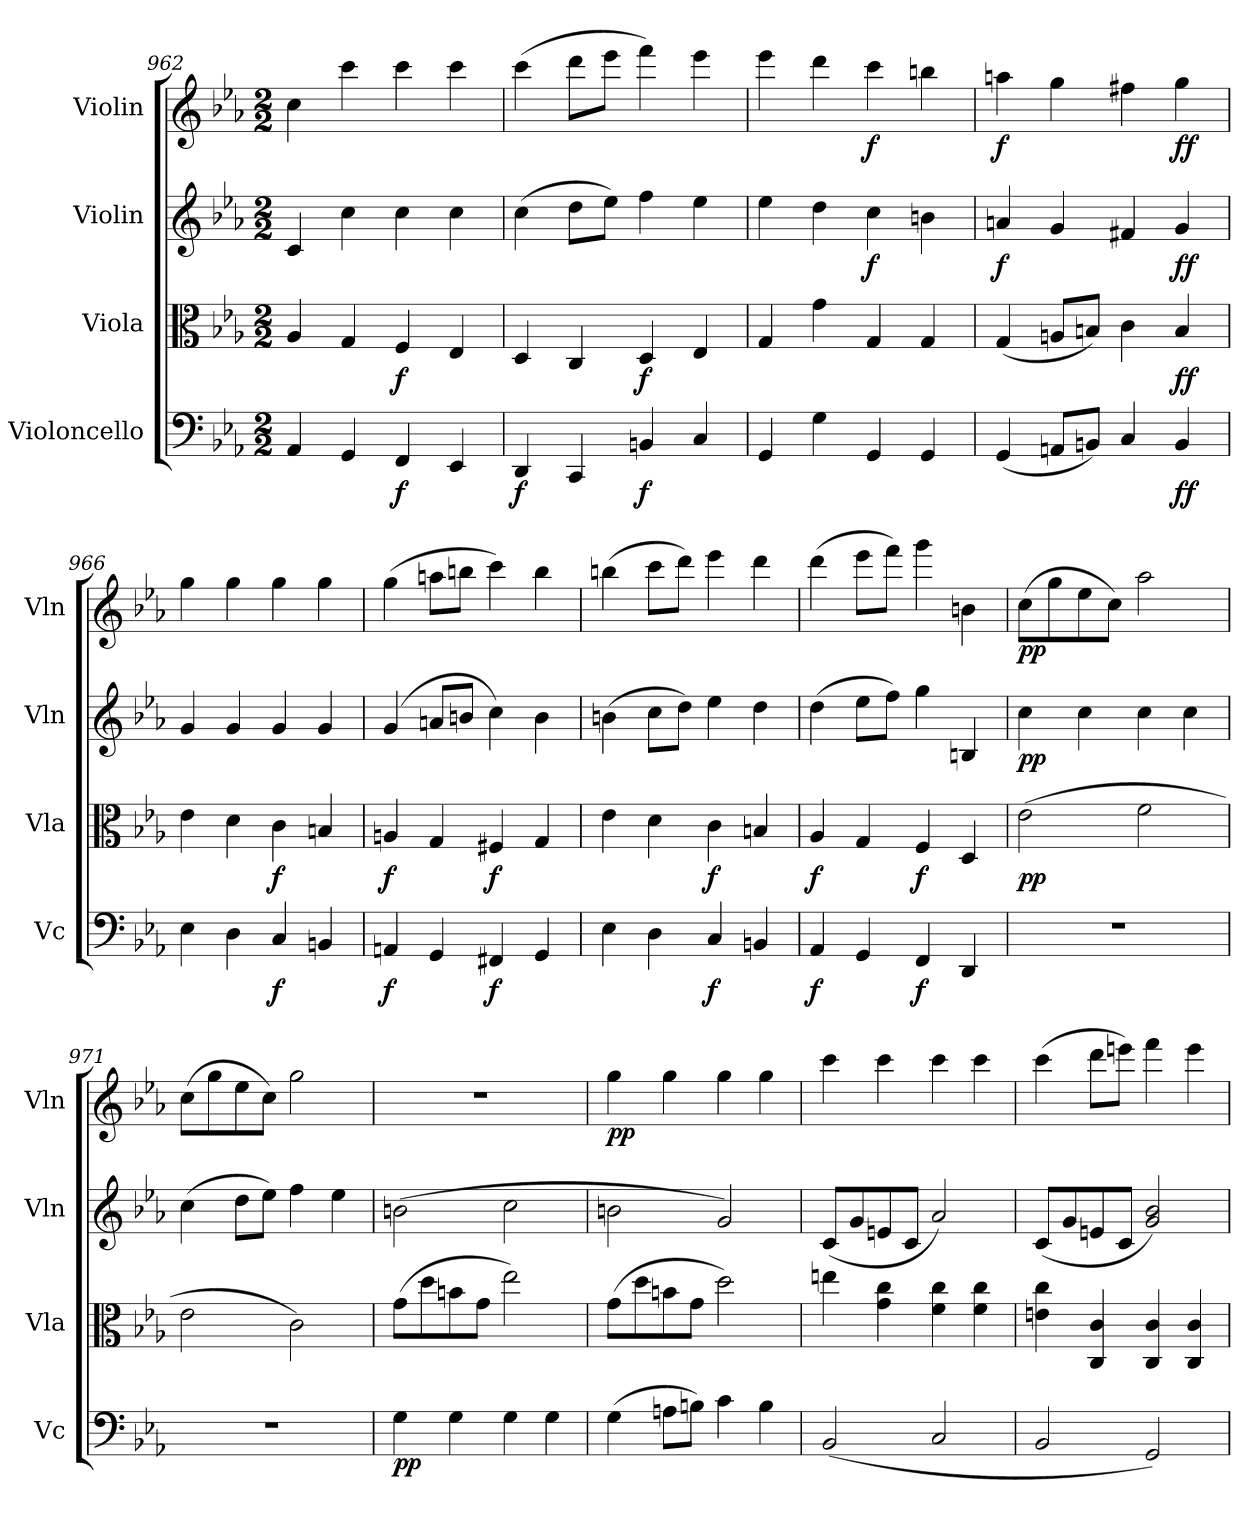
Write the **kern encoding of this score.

**kern	**dynam	**kern	**dynam	**kern	**dynam	**kern	**dynam
*part4	*part4	*part3	*part3	*part2	*part2	*part1	*part1
*staff4	*staff4	*staff3	*staff3	*staff2	*staff2	*staff1	*staff1
*I"Violoncello	*	*I"Viola	*	*I"Violin	*	*I"Violin	*
*I'Vc	*	*I'Vla	*	*I'Vln	*	*I'Vln	*
*clefF4	*	*clefC3	*	*clefG2	*	*clefG2	*
*k[b-e-a-]	*	*k[b-e-a-]	*	*k[b-e-a-]	*	*k[b-e-a-]	*
*M2/2	*	*M2/2	*	*M2/2	*	*M2/2	*
=962	=962	=962	=962	=962	=962	=962	=962
4AA-	.	4A-	.	4c	.	4cc	.
4GG	.	4G	.	4cc	.	4ccc	.
4FF	f	4F	f	4cc	.	4ccc	.
4EE-	.	4E-	.	4cc	.	4ccc	.
=963	=963	=963	=963	=963	=963	=963	=963
4DD	f	4D	.	(4cc	.	(4ccc	.
4CC	.	4C	.	8dd\L	.	8ddd\L	.
.	.	.	.	8ee-\J)	.	8eee-\J	.
4BBn	f	4D	f	4ff	.	4fff)	.
4C	.	4E-	.	4ee-	.	4eee-	.
=964	=964	=964	=964	=964	=964	=964	=964
4GG	.	4G	.	4ee-	.	4eee-	.
4G	.	4g	.	4dd	.	4ddd	.
4GG	.	4G	.	4cc	f	4ccc	f
4GG	.	4G	.	4bn	.	4bbn	.
=965	=965	=965	=965	=965	=965	=965	=965
(4GG	.	(4G	.	4an	f	4aan	f
8AAn/L	.	8An/L	.	4g	.	4gg	.
8BBn/J)	.	8Bn/J)	.	.	.	.	.
4C	.	4c	.	4f#X	.	4ff#X	.
4BB	ff	4B	ff	4g	ff	4gg	ff
=966	=966	=966	=966	=966	=966	=966	=966
4E-	.	4e-	.	4g	.	4gg	.
4D	.	4d	.	4g	.	4gg	.
4C	f	4c	f	4g	.	4gg	.
4BBn	.	4Bn	.	4g	.	4gg	.
=967	=967	=967	=967	=967	=967	=967	=967
4AAn	f	4An	f	(4g	.	(4gg	.
4GG	.	4G	.	8an/L	.	8aan\L	.
.	.	.	.	8bn/J	.	8bbn\J	.
4FF#X	f	4F#X	f	4cc)	.	4ccc)	.
4GG	.	4G	.	4b	.	4bb	.
=968	=968	=968	=968	=968	=968	=968	=968
4E-	.	4e-	.	(4bn	.	(4bbn	.
4D	.	4d	.	8cc\L	.	8ccc\L	.
.	.	.	.	8dd\J)	.	8ddd\J)	.
4C	f	4c	f	4ee-	.	4eee-	.
4BBn	.	4Bn	.	4dd	.	4ddd	.
=969	=969	=969	=969	=969	=969	=969	=969
4AA-	f	4A-	f	(4dd	.	(4ddd	.
4GG	.	4G	.	8ee-\L	.	8eee-\L	.
.	.	.	.	8ff\J)	.	8fff\J)	.
4FF	f	4F	f	4gg	.	4ggg	.
4DD	.	4D	.	4Bn	.	4bn	.
=970	=970	=970	=970	=970	=970	=970	=970
1r	.	(2e-	pp	4cc	pp	(8cc\L	pp
.	.	.	.	.	.	8gg\	.
.	.	.	.	4cc	.	8ee-\	.
.	.	.	.	.	.	8cc\J)	.
.	.	2f	.	4cc	.	2aa-	.
.	.	.	.	4cc	.	.	.
=971	=971	=971	=971	=971	=971	=971	=971
1r	.	2e-	.	(4cc	.	(8cc\L	.
.	.	.	.	.	.	8gg\	.
.	.	.	.	8dd\L	.	8ee-\	.
.	.	.	.	8ee-\J)	.	8cc\J)	.
.	.	2c)	.	4ff	.	2gg	.
.	.	.	.	4ee-	.	.	.
=972	=972	=972	=972	=972	=972	=972	=972
4G	pp	(8g\L	.	(2bn	.	1r	.
.	.	8dd\	.	.	.	.	.
4G	.	8bn\	.	.	.	.	.
.	.	8g\J	.	.	.	.	.
4G	.	2ee-)	.	2cc	.	.	.
4G	.	.	.	.	.	.	.
=973	=973	=973	=973	=973	=973	=973	=973
(4G	.	(8g\L	.	2bn	.	4gg	pp
.	.	8dd\	.	.	.	.	.
8An\L	.	8bn\	.	.	.	4gg	.
8Bn\J)	.	8g\J	.	.	.	.	.
4c	.	2dd)	.	2g)	.	4gg	.
4B	.	.	.	.	.	4gg	.
=974	=974	=974	=974	=974	=974	=974	=974
(2BB-	.	4een	.	(8c/L	.	4ccc	.
.	.	.	.	8g/	.	.	.
.	.	4g 4cc	.	8en/	.	4ccc	.
.	.	.	.	8c/J	.	.	.
2C	.	4f 4cc	.	2a-)	.	4ccc	.
.	.	4f 4cc	.	.	.	4ccc	.
=975	=975	=975	=975	=975	=975	=975	=975
2BB-	.	4en 4cc	.	(8c/L	.	(4ccc	.
.	.	.	.	8g/	.	.	.
.	.	4C 4c	.	8en/	.	8ddd\L	.
.	.	.	.	8c/J	.	8eeen\J)	.
2GG)	.	4C 4c	.	2g 2b-)	.	4fff	.
.	.	4C 4c	.	.	.	4eee	.
=	=	=	=	=	=	=	=
*-	*-	*-	*-	*-	*-	*-	*-
